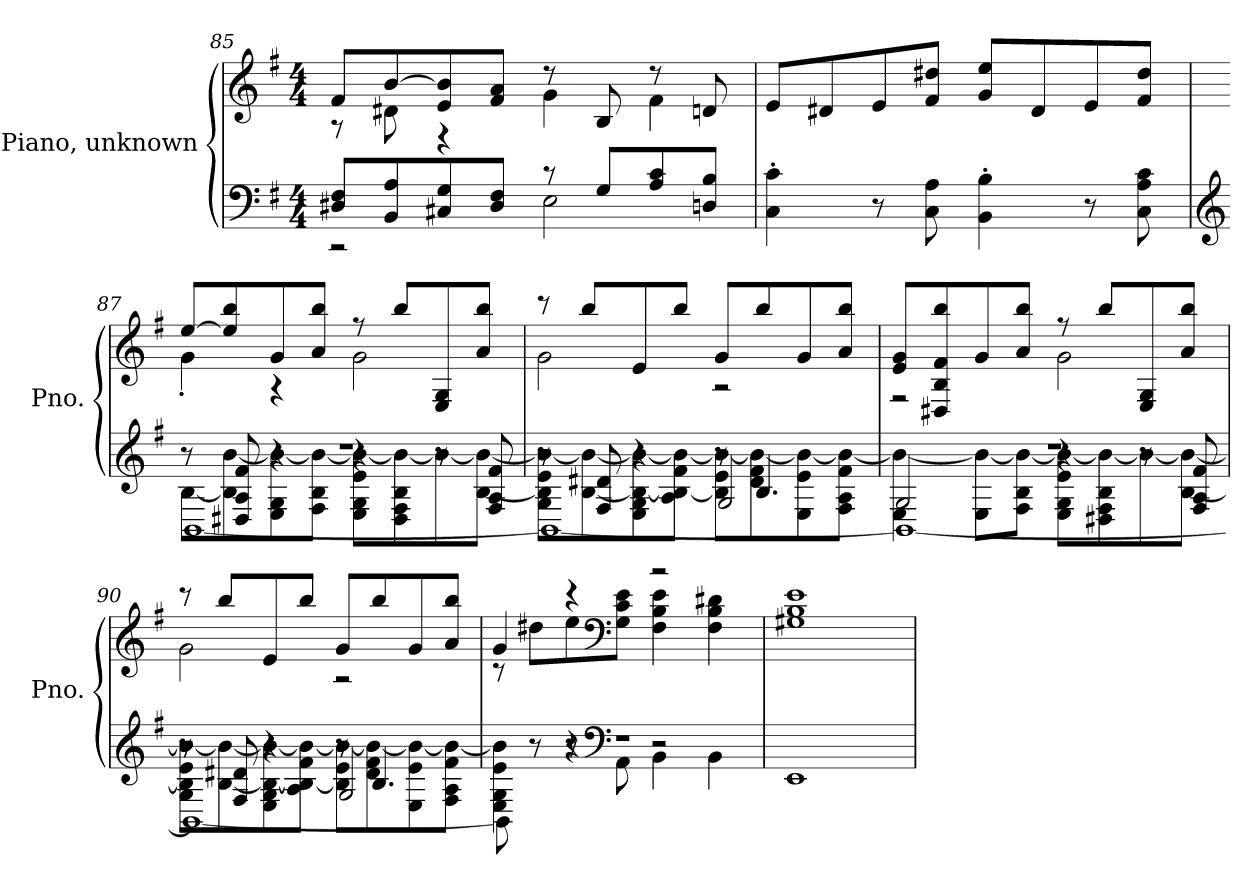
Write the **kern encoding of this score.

**kern	**kern
*part1	*part1
*staff2	*staff1
*I"Piano, unknown	*
*I'Pno.	*
!!LO:LB:g=z
*clefF4	*clefG2
*k[f#]	*k[f#]
*M4/4	*M4/4
=85	=85
*^	*^
8D#X/ 8F#/L	2r	8f#/L	8r
8BB/ 8A/	.	[8b/	8d#X\
8C#X/ 8G/	.	8e/ 8b/]	4r
8D#/ 8F#/J	.	8f#/ 8a/J	.
8r	2E\	8r	4g\
8G/L	.	8B/	.
8A/ 8c/	.	8r	4f#\
8Dn/ 8B/J	.	8dn/	.
*v	*v	*	*
*	*v	*v
=86	=86
4C\' 4c\'	8e/L
.	8d#X/
8r	8e/
8C\ 8A\	8f#/ 8dd#X/J
4BB\' 4B\'	8g/ 8ee/L
.	8d#/
8r	8e/
8C\ 8A\ 8c\	8f#/ 8dd#/J
=87	=87
*clefG2	*
*^	*^
*	*^	*	*
*	*	*^	*	*
1r	[8B\L	8r	[1BB	[8ee/L	4g'\
.	8B\] [8b\	8D#X/ 8A/ 8f#/	.	8ee/] 8bb/	.
.	8E\ 8G\ 8b\_	4r	.	8g/	4r
.	8F#\ 8B\ 8b\_J	.	.	8a/ 8bb/J	.
.	8E\ 8G\ 8e\ 8b\_L	4r	.	8r	2g\
.	8D#\ 8F#\ 8B\ 8b\_	.	.	8bb/L	.
.	8b\_	8r	.	8E/ 8G/	.
.	[8B\ 8b\_J	8F#/ 8A/ 8f#/	.	8a/ 8bb/J	.
!!LO:LB:g=z	!!
=88	=88	=88	=88	=88	=88
2r	8G\ 8B\] 8e\ 8b\_L	8r	1BB_	8r	2g\
.	[8B\ 8b\_	8F#/ 8d#X/	.	8bb/L	.
.	8E\ 8G\ 8B\_ 8b\_	4r	.	8e/	.
.	8A\ 8B\_ 8f#\ 8b\_J	.	.	8bb/J	.
8r	8B\] 8e\ 8b\_L	2G/	.	8g/L	2r
4.B/	8d#\ 8f#\ 8b\_	.	.	8bb/	.
.	8E\ 8e\ 8b\_	.	.	8g/	.
.	8F#\ 8A\ 8f#\ 8b\_J	.	.	8a/ 8bb/J	.
=89	=89	=89	=89	=89	=89
1r	4E\ 4b\_	2G/	1BB_	8e/ 8g/L	2r
.	.	.	.	8D#X/ 8B/ 8f#/ 8bb/	.
.	8E\ 8b\_L	.	.	8g/	.
.	8F#\ 8B\ 8b\_J	.	.	8a/ 8bb/J	.
.	8E\ 8G\ 8e\ 8b\_L	4r	.	8r	2g\
.	8D#X\ 8F#\ 8B\ 8b\_	.	.	8bb/L	.
.	8b\_	8r	.	8E/ 8G/	.
.	[8B\ 8b\_J	8F#/ 8A/ 8f#/	.	8a/ 8bb/J	.
=90	=90	=90	=90	=90	=90
2r	8G\ 8B\] 8e\ 8b\_L	8r	1BB_	8r	2g\
.	[8B\ 8b\_	8F#/ 8d#X/	.	8bb/L	.
.	8E\ 8G\ 8B\_ 8b\_	4r	.	8e/	.
.	8A\ 8B\_ 8f#\ 8b\_J	.	.	8bb/J	.
8r	8B\] 8e\ 8b\_L	2G/	.	8g/L	2r
4.B/	8d#\ 8f#\ 8b\_	.	.	8bb/	.
.	8E\ 8e\ 8b\_	.	.	8g/	.
.	8F#\ 8A\ 8f#\ 8b\_J	.	.	8a/ 8bb/J	.
*	*	*v	*v	*	*
!!LO:LB:g=z	!!
=91	=91	=91	=91	=91
1r	4E\ 4G\ 4e\ 4b\]	8BB\]	4g/	8r
.	.	8r	.	8dd#X\L
.	8r	4r	4r	8ee\
*clefF4	*	*	*clefF4	*
.	8AA\	.	.	8G\ 8c\ 8e\J
.	4BB\	2r	2r	4F#\ 4B\ 4e\
.	4BB\	.	.	4F#\ 4B\ 4d#X\
*v	*v	*v	*	*
*	*v	*v
=92	=92
1EE	1G#X 1B 1e
=	=
*-	*-
